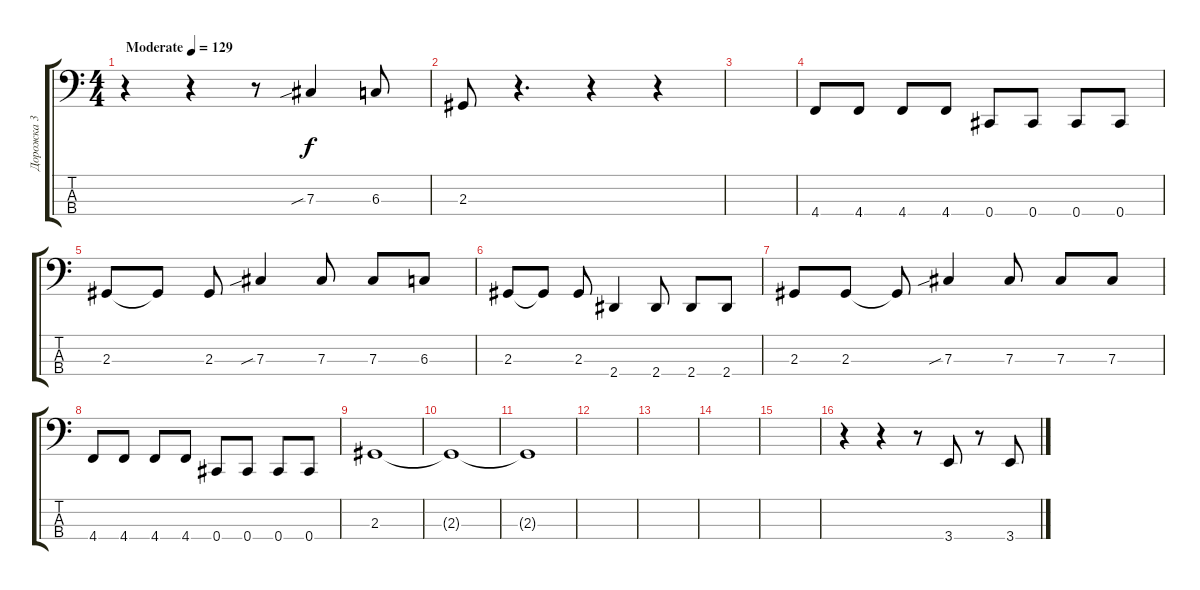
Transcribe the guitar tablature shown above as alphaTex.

\track ("Дорожка 3" "Дорожка 3") {instrument electricbassfinger}
\staff {score tabs}
\tuning (E2 B1 Gb1 Db1) {hide}
\ts (4 4)
\tempo (129 "Moderate")
\clef f4
\ks c
r.4{dy f instrument electricbassfinger} r.4 r.8 7.3{sib}.4 6.3.8 |
2.3.8 r.4{d} r.4 r.4 |
|
4.4.8 4.4.8 4.4.8 4.4.8 0.4.8 0.4.8 0.4.8 0.4.8 |
2.3.8 2.3{t}.8 2.3.8 7.3{sib}.4 7.3.8 7.3.8 6.3.8 |
2.3.8 2.3{t}.8 2.3.8 2.4.4 2.4.8 2.4.8 2.4.8 |
2.3.8 2.3.8 2.3{t}.8 7.3{sib}.4 7.3.8 7.3.8 7.3.8 |
4.4.8 4.4.8 4.4.8 4.4.8 0.4.8 0.4.8 0.4.8 0.4.8 |
2.3.1 |
2.3{t}.1 |
2.3{t}.1 |
|
|
|
|
r.4 r.4 r.8 3.4.8 r.8 3.4.8
